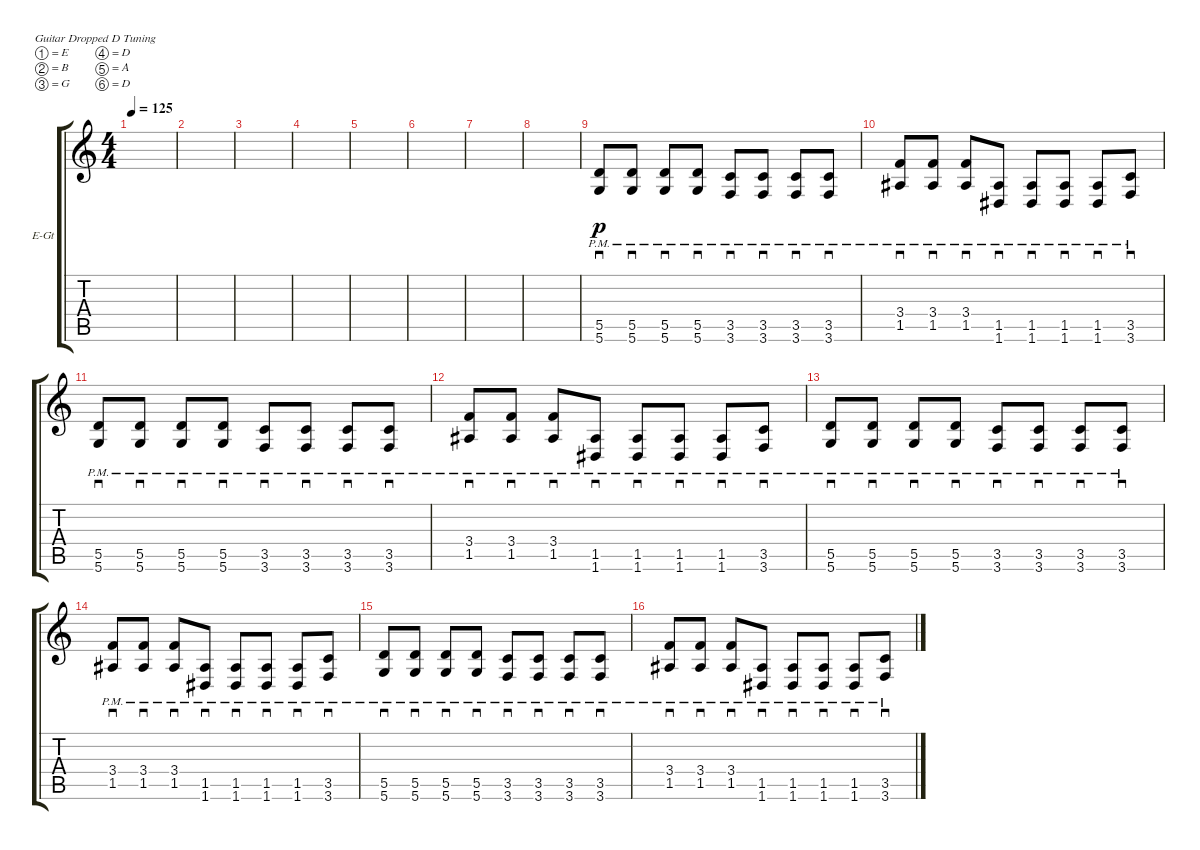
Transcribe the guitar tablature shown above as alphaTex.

\bracketExtendMode groupsimilarinstruments
\firstSystemTrackNameOrientation horizontal
\otherSystemsTrackNameOrientation horizontal
\track ("Rhythm Guitar" "E-Gt") {instrument distortionguitar}
\staff {score tabs}
\tuning (E4 B3 G3 D3 A2 D2)
\ts (4 4)
\tempo 125
\clef g2
\ks c
|
|
|
|
|
|
|
|
(5.6{pm} 5.5{pm}).8{sd dy p} (5.6{pm} 5.5{pm}).8{sd} (5.6{pm} 5.5{pm}).8{sd} (5.6{pm} 5.5{pm}).8{sd} (3.6{pm} 3.5{pm}).8{sd} (3.6{pm} 3.5{pm}).8{sd} (3.6{pm} 3.5{pm}).8{sd} (3.6{pm} 3.5{pm}).8{sd} |
(1.5{pm} 3.4{pm}).8{sd} (1.5{pm} 3.4{pm}).8{sd} (1.5{pm} 3.4{pm}).8{sd} (1.6{pm} 1.5{pm}).8{sd} (1.6{pm} 1.5{pm}).8{sd} (1.6{pm} 1.5{pm}).8{sd} (1.6{pm} 1.5{pm}).8{sd} (3.5{pm} 3.6{pm}).8{sd} |
(5.6{pm} 5.5{pm}).8{sd} (5.6{pm} 5.5{pm}).8{sd} (5.6{pm} 5.5{pm}).8{sd} (5.6{pm} 5.5{pm}).8{sd} (3.6{pm} 3.5{pm}).8{sd} (3.6{pm} 3.5{pm}).8{sd} (3.6{pm} 3.5{pm}).8{sd} (3.6{pm} 3.5{pm}).8{sd} |
(1.5{pm} 3.4{pm}).8{sd} (1.5{pm} 3.4{pm}).8{sd} (1.5{pm} 3.4{pm}).8{sd} (1.6{pm} 1.5{pm}).8{sd} (1.6{pm} 1.5{pm}).8{sd} (1.6{pm} 1.5{pm}).8{sd} (1.6{pm} 1.5{pm}).8{sd} (3.5{pm} 3.6{pm}).8{sd} |
(5.6{pm} 5.5{pm}).8{sd} (5.6{pm} 5.5{pm}).8{sd} (5.6{pm} 5.5{pm}).8{sd} (5.6{pm} 5.5{pm}).8{sd} (3.6{pm} 3.5{pm}).8{sd} (3.6{pm} 3.5{pm}).8{sd} (3.6{pm} 3.5{pm}).8{sd} (3.6{pm} 3.5{pm}).8{sd} |
(1.5{pm} 3.4{pm}).8{sd} (1.5{pm} 3.4{pm}).8{sd} (1.5{pm} 3.4{pm}).8{sd} (1.6{pm} 1.5{pm}).8{sd} (1.6{pm} 1.5{pm}).8{sd} (1.6{pm} 1.5{pm}).8{sd} (1.6{pm} 1.5{pm}).8{sd} (3.5{pm} 3.6{pm}).8{sd} |
(5.6{pm} 5.5{pm}).8{sd} (5.6{pm} 5.5{pm}).8{sd} (5.6{pm} 5.5{pm}).8{sd} (5.6{pm} 5.5{pm}).8{sd} (3.6{pm} 3.5{pm}).8{sd} (3.6{pm} 3.5{pm}).8{sd} (3.6{pm} 3.5{pm}).8{sd} (3.6{pm} 3.5{pm}).8{sd} |
(1.5{pm} 3.4{pm}).8{sd} (1.5{pm} 3.4{pm}).8{sd} (1.5{pm} 3.4{pm}).8{sd} (1.6{pm} 1.5{pm}).8{sd} (1.6{pm} 1.5{pm}).8{sd} (1.6{pm} 1.5{pm}).8{sd} (1.6{pm} 1.5{pm}).8{sd} (3.5{pm} 3.6{pm}).8{sd}
